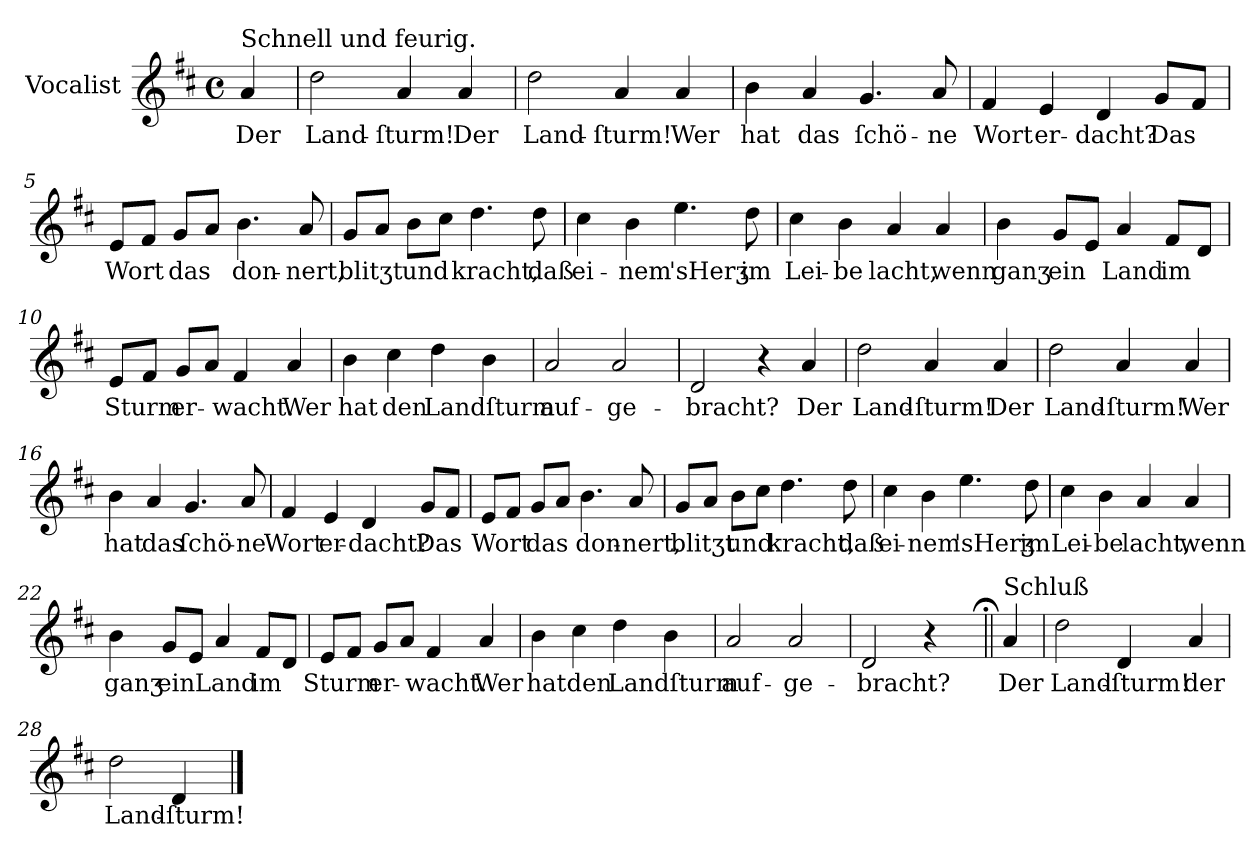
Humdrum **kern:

**kern	**text
*part1	*part1
*staff1	*staff1
*I"Vocalist	*
*clefG2	*
*k[f#c#]	*
*D:	*
*M4/4	*
*met(c)	*
=	=
!LO:TX:a:t=Schnell und feurig.	!
4a	Der
=1	=1
2dd	Land-
4a	-ſturm!
4a	Der
=2	=2
2dd	Land-
4a	-ſturm!
4a	Wer
=3	=3
4b	hat
4a	das
4.g	ſchö-
8a	-ne
=4	=4
4f#	Wort
4e	er-
4d	-dacht?
8gL	Das
8f#J	.
=5	=5
8eL	Wort
8f#J	.
8gL	das
8aJ	.
4.b	don-
8a	-nert,
=6	=6
8gL	blitʒt
8aJ	.
8bL	und
8cc#J	.
4.dd	kracht,
8dd	daß
=7	=7
4cc#	ei-
4b	-nem
4.ee	'sHerʒ
8dd	im
=8	=8
4cc#	Lei-
4b	-be
4a	lacht,
4a	wenn
=9	=9
4b	ganʒ
8gL	ein
8eJ	.
4a	Land
8f#L	im
8dJ	.
=10	=10
8eL	Sturm
8f#J	.
8gL	er-
8aJ	.
4f#	-wacht.
4a	Wer
=11	=11
4b	hat
4cc#	den
4dd	Landſturm
4b	.
=12	=12
2a	auf-
2a	-ge-
=13	=13
2d	-bracht?
4r	.
4a	Der
=14	=14
2dd	Land-
4a	-ſturm!
4a	Der
=15	=15
2dd	Land-
4a	-ſturm!
4a	Wer
=16	=16
4b	hat
4a	das
4.g	ſchö-
8a	-ne
=17	=17
4f#	Wort
4e	er-
4d	-dacht?
8gL	Das
8f#J	.
=18	=18
8eL	Wort
8f#J	.
8gL	das
8aJ	.
4.b	don-
8a	-nert,
=19	=19
8gL	blitʒt
8aJ	.
8bL	und
8cc#J	.
4.dd	kracht,
8dd	daß
=20	=20
4cc#	ei-
4b	-nem
4.ee	'sHerʒ
8dd	im
=21	=21
4cc#	Lei-
4b	-be
4a	lacht,
4a	wenn
=22	=22
4b	ganʒ
8gL	ein
8eJ	.
4a	Land
8f#L	im
8dJ	.
=23	=23
8eL	Sturm
8f#J	.
8gL	er-
8aJ	.
4f#	-wacht.
4a	Wer
=24	=24
4b	hat
4cc#	den
4dd	Landſturm
4b	.
=25	=25
2a	auf-
2a	-ge-
=26	=26
2d	-bracht?
4r	.
=||;	=||;
!LO:TX:a:t=Schluß	!
4a	Der
=27	=27
2dd	Land-
4d	-ſturm!
4a	der
=28	=28
2dd	Land-
4d	-ſturm!
==	==
*-	*-
